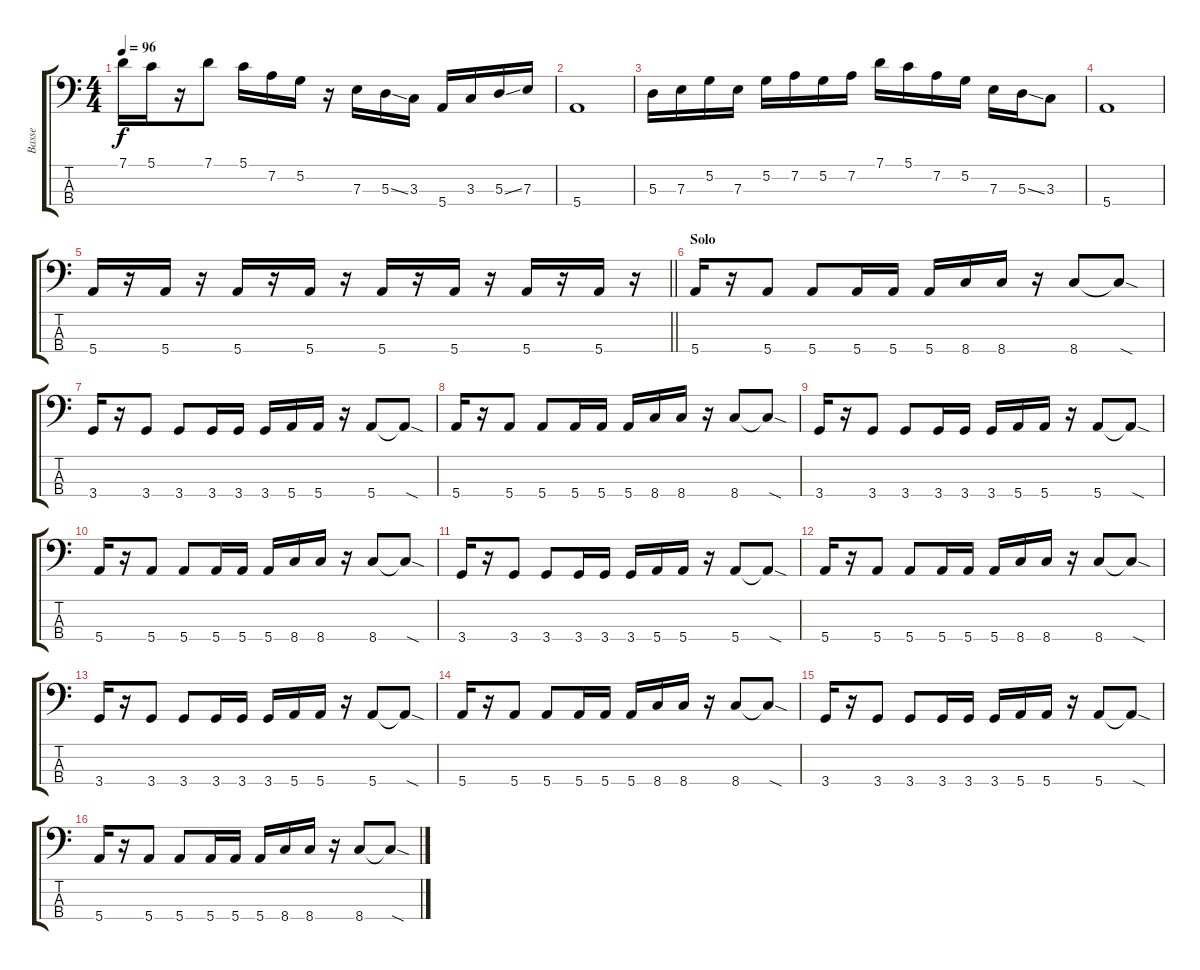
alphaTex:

\track ("Basse" "Basse") {instrument electricbasspick}
\staff {score tabs}
\tuning (G2 D2 A1 E1) {hide}
\ts (4 4)
\tempo 96
\clef f4
\ks c
7.1.16{dy f} 5.1.16 r.16 7.1.8 5.1.16 7.2.16 5.2.16 r.16 7.3.16 5.3{ss}.16 3.3.16 5.4.16 3.3.16 5.3{ss}.16 7.3.16 |
5.4.1 |
5.3.16 7.3.16 5.2.16 7.3.16 5.2.16 7.2.16 5.2.16 7.2.16 7.1.16 5.1.16 7.2.16 5.2.16 7.3.16 5.3{ss}.16 3.3.8 |
5.4.1 |
\barLineRight lightlight
5.4.16 r.16 5.4.16 r.16 5.4.16 r.16 5.4.16 r.16 5.4.16 r.16 5.4.16 r.16 5.4.16 r.16 5.4.16 r.16 |
\section ("" "Solo")
5.4.16 r.16 5.4.8 5.4.8 5.4.16 5.4.16 5.4.16 8.4.16 8.4.16 r.16 8.4.8 8.4{sod t}.8 |
3.4.16 r.16 3.4.8 3.4.8 3.4.16 3.4.16 3.4.16 5.4.16 5.4.16 r.16 5.4.8 5.4{sod t}.8 |
5.4.16 r.16 5.4.8 5.4.8 5.4.16 5.4.16 5.4.16 8.4.16 8.4.16 r.16 8.4.8 8.4{sod t}.8 |
3.4.16 r.16 3.4.8 3.4.8 3.4.16 3.4.16 3.4.16 5.4.16 5.4.16 r.16 5.4.8 5.4{sod t}.8 |
5.4.16 r.16 5.4.8 5.4.8 5.4.16 5.4.16 5.4.16 8.4.16 8.4.16 r.16 8.4.8 8.4{sod t}.8 |
3.4.16 r.16 3.4.8 3.4.8 3.4.16 3.4.16 3.4.16 5.4.16 5.4.16 r.16 5.4.8 5.4{sod t}.8 |
5.4.16 r.16 5.4.8 5.4.8 5.4.16 5.4.16 5.4.16 8.4.16 8.4.16 r.16 8.4.8 8.4{sod t}.8 |
3.4.16 r.16 3.4.8 3.4.8 3.4.16 3.4.16 3.4.16 5.4.16 5.4.16 r.16 5.4.8 5.4{sod t}.8 |
5.4.16 r.16 5.4.8 5.4.8 5.4.16 5.4.16 5.4.16 8.4.16 8.4.16 r.16 8.4.8 8.4{sod t}.8 |
3.4.16 r.16 3.4.8 3.4.8 3.4.16 3.4.16 3.4.16 5.4.16 5.4.16 r.16 5.4.8 5.4{sod t}.8 |
5.4.16 r.16 5.4.8 5.4.8 5.4.16 5.4.16 5.4.16 8.4.16 8.4.16 r.16 8.4.8 8.4{sod t}.8
